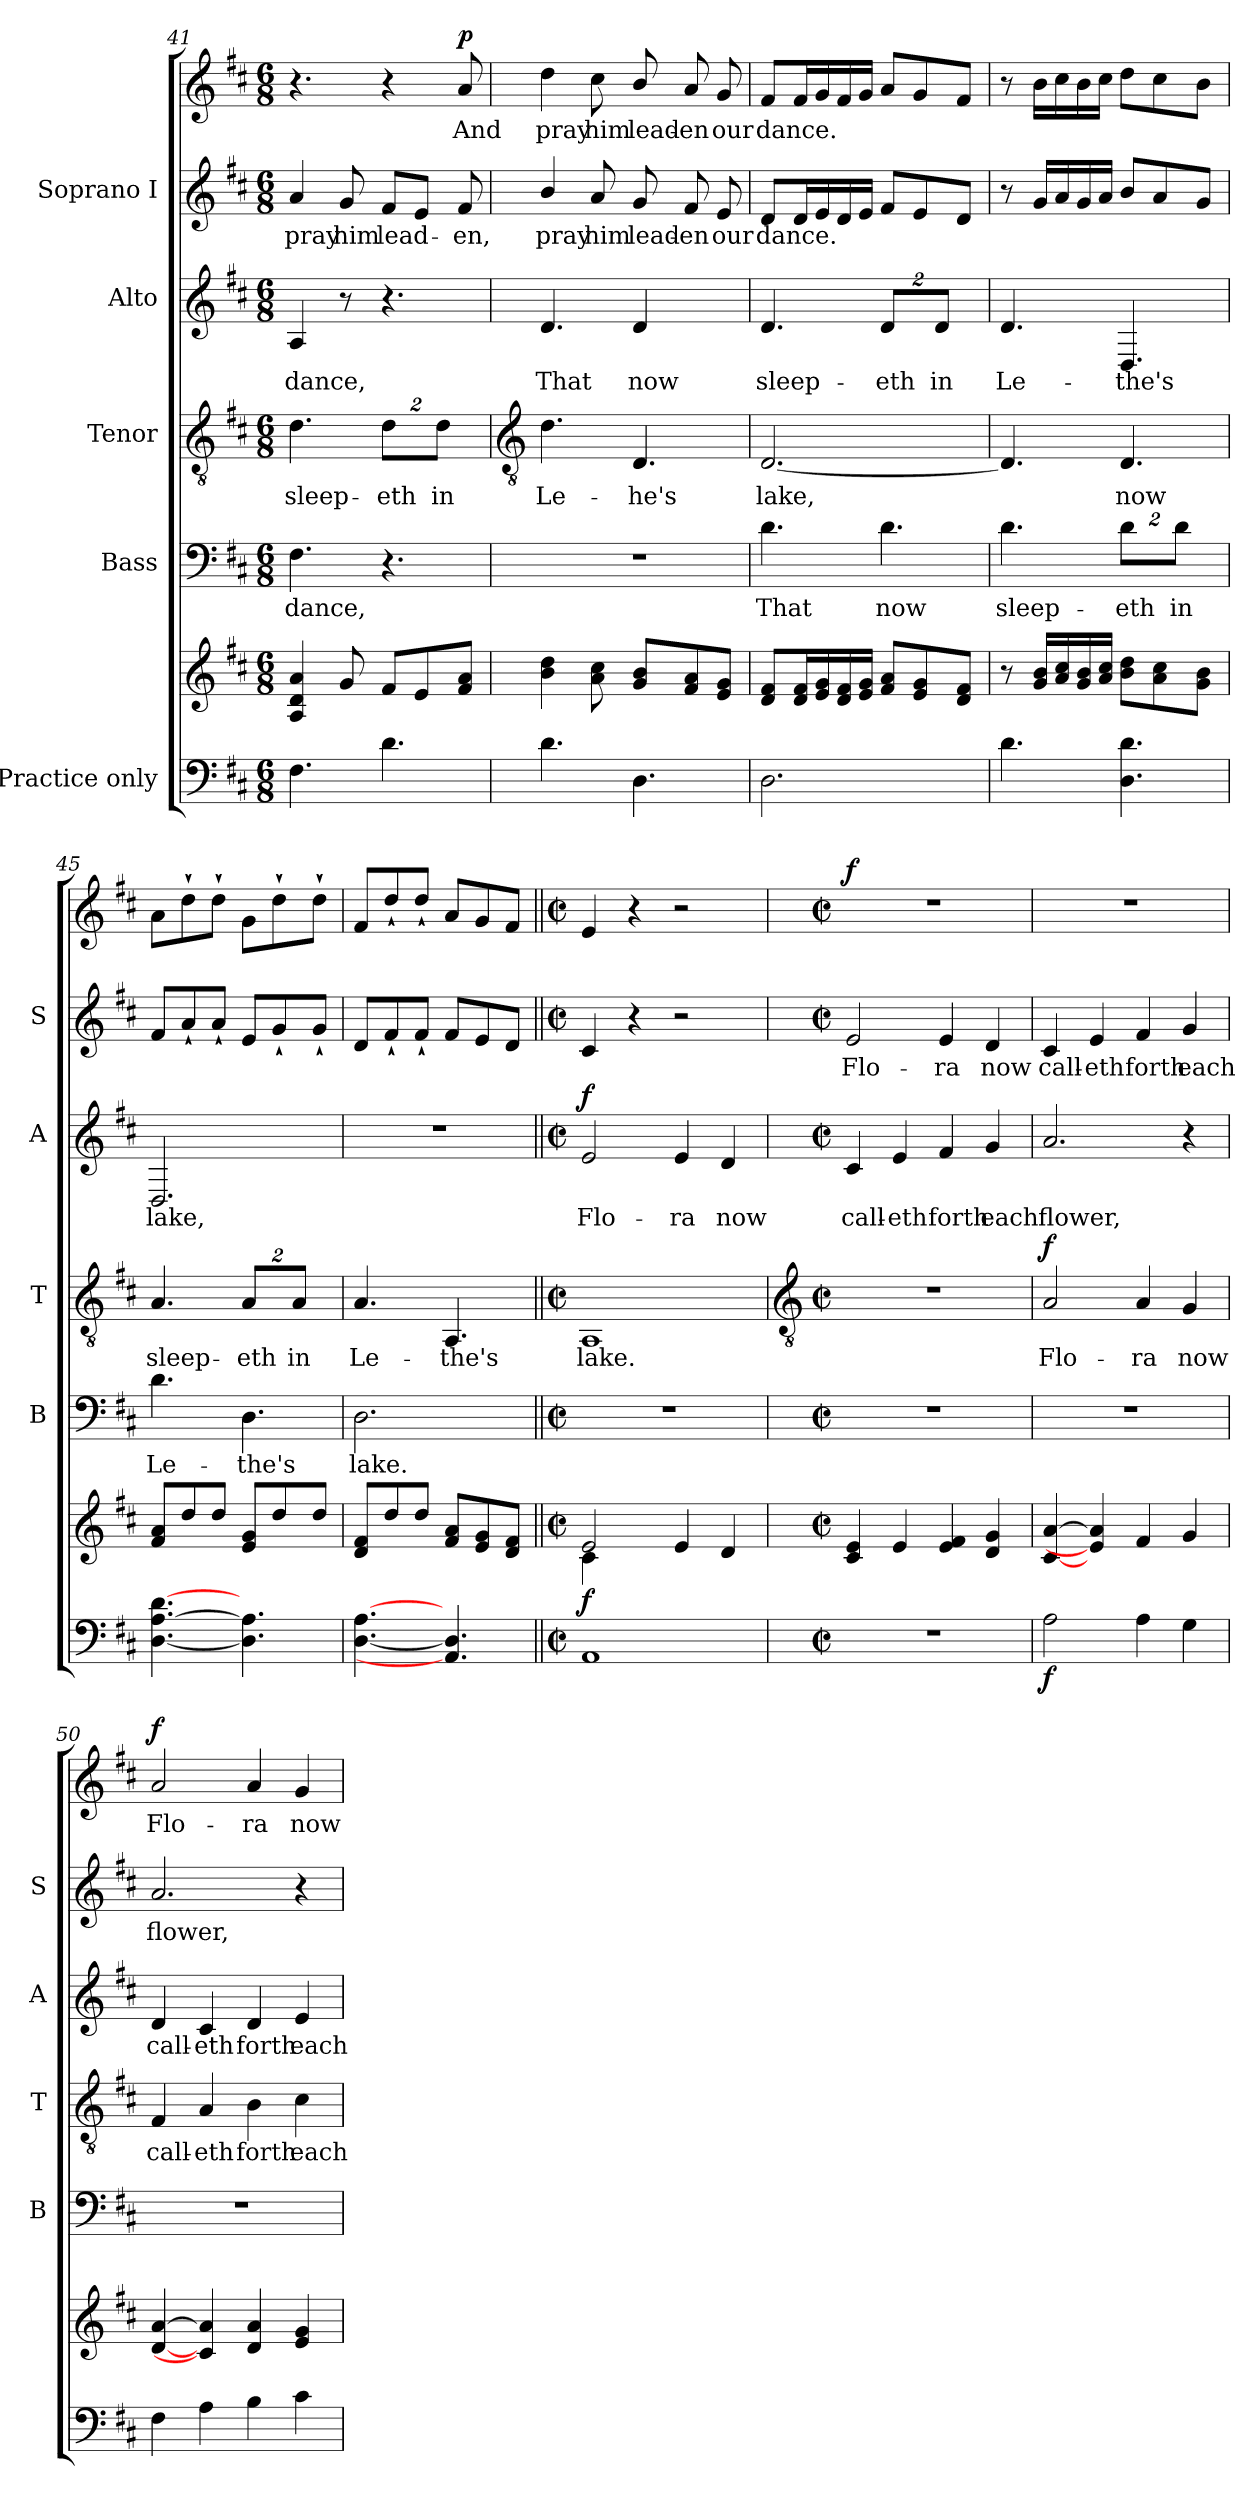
**kern	**kern	**dynam	**kern	**text	**kern	**text	**dynam	**kern	**text	**dynam	**kern	**text	**kern	**text	**dynam
*part5	*part5	*part5	*part4	*part4	*part3	*part3	*part3	*part2	*part2	*part2	*part1	*part1	*part1	*part1	*part1
*staff7	*staff6	*staff6/7	*staff5	*staff5	*staff4	*staff4	*staff4	*staff3	*staff3	*staff3	*staff2	*staff2	*staff1	*staff1	*staff1/2
*I"Practice only	*	*	*I"Bass	*	*I"Tenor	*	*	*I"Alto	*	*	*I"Soprano I	*	*	*	*
*	*	*	*I'B	*	*I'T	*	*	*I'A	*	*	*I'S	*	*	*	*
*clefF4	*clefG2	*	*clefF4	*	*clefGv2	*	*	*clefG2	*	*	*clefG2	*	*clefG2	*	*
*k[f#c#]	*k[f#c#]	*	*k[f#c#]	*	*k[f#c#]	*	*	*k[f#c#]	*	*	*k[f#c#]	*	*k[f#c#]	*	*
*D:	*D:	*	*D:	*	*D:	*	*	*D:	*	*	*D:	*	*D:	*	*
*M6/8	*M6/8	*	*M6/8	*	*M6/8	*	*	*M6/8	*	*	*M6/8	*	*M6/8	*	*
=41	=41	=41	=41	=41	=41	=41	=41	=41	=41	=41	=41	=41	=41	=41	=41
!	!	!	!	!LO:LY:b	!	!LO:LY:b	!	!	!LO:LY:b	!	!	!LO:LY:b	!	!	!
4.F#	4A 4d 4a	.	4.F#	dance,	4.d	sleep-	.	4A	dance,	.	4a	pray	4.r	.	.
!	!	!	!	!	!	!	!	!	!	!	!	!LO:LY:b	!	!	!
.	8g	.	.	.	.	.	.	8r	.	.	8g	him	.	.	.
!	!	!	!	!	!	!LO:LY:b	!	!	!	!	!	!LO:LY:b	!	!	!
4.d	8f#L	.	4.r	.	16%3d\L	-eth	.	4.r	.	.	8f#L	lead-	4r	.	.
.	8e	.	.	.	.	.	.	.	.	.	8eJ	.	.	.	.
!	!	!	!	!	!	!LO:LY:b	!	!	!	!	!	!	!	!	!
.	.	.	.	.	16%3d\J	in	.	.	.	.	.	.	.	.	.
!	!	!	!	!	!	!	!	!	!	!	!	!LO:LY:b	!	!LO:LY:b	!LO:DY:b
.	8f# 8aJ	.	.	.	.	.	.	.	.	.	8f#	en,	8a	And	p
!!LO:LB:g=z
=42	=42	=42	=42	=42	=42	=42	=42	=42	=42	=42	=42	=42	=42	=42	=42
*	*	*	*	*	*clefGv2	*	*	*	*	*	*	*	*	*	*
*	*^	*	*	*	*	*	*	*	*	*	*	*	*	*	*
!	!	!	!	!LO:N:vis=1	!	!	!LO:LY:b	!	!	!LO:LY:b	!	!	!LO:LY:b	!	!LO:LY:b	!
4.d	4b\ 4dd\	2ryy	.	2.r	.	4.d	Le-	.	4.d	That	.	4b/	pray	4dd	pray	.
!	!	!	!	!	!	!	!	!	!	!	!	!	!LO:LY:b	!	!LO:LY:b	!
.	8a 8cc#	.	.	.	.	.	.	.	.	.	.	8a	him	8cc#	him	.
!	!	!	!	!	!	!	!LO:LY:b	!	!	!LO:LY:b	!	!	!LO:LY:b	!	!LO:LY:b	!
4.D	8g 8bL	.	.	.	.	4.D	-he's	.	4d	now	.	8g	lead-	8b/	lead-	.
!	!	!	!	!	!	!	!	!	!	!	!	!	!LO:LY:b	!	!LO:LY:b	!
.	8f# 8a	8ryy	.	.	.	.	.	.	.	.	.	8f#	-en	8a	-en	.
!	!	!	!	!	!	!	!	!	!	!	!	!	!LO:LY:b	!	!LO:LY:b	!
.	8e 8gJ	8ryy	.	.	.	.	.	.	8ryy	.	.	8e	our	8g	our	.
=43	=43	=43	=43	=43	=43	=43	=43	=43	=43	=43	=43	=43	=43	=43	=43	=43
!	!	!	!	!	!LO:LY:b	!	!LO:LY:b	!	!	!LO:LY:b	!	!	!LO:LY:b	!	!LO:LY:b	!
2.D	8d 8f#L	4ryy	.	4.d	That	[2.D	lake,	.	4.d	sleep-	.	8dL	dance.	8f#L	dance.	.
.	16d 16f#L	.	.	.	.	.	.	.	.	.	.	16dL	.	16f#L	.	.
.	16e 16g	.	.	.	.	.	.	.	.	.	.	16e	.	16g	.	.
.	16d 16f#	16ryy	.	.	.	.	.	.	.	.	.	16d	.	16f#	.	.
.	16e 16gJJ	4ryy	.	.	.	.	.	.	.	.	.	16eJJ	.	16gJJ	.	.
!	!	!	!	!	!LO:LY:b	!	!	!	!	!LO:LY:b	!	!	!	!	!	!
.	8f# 8aL	.	.	4.d	now	.	.	.	16%3d/L	-eth	.	8f#L	.	8aL	.	.
.	8e 8g	.	.	.	.	.	.	.	.	.	.	8e	.	8g	.	.
!	!	!	!	!	!	!	!	!	!	!LO:LY:b	!	!	!	!	!	!
.	.	16ryy	.	.	.	.	.	.	16%3d/J	in	.	.	.	.	.	.
.	8d 8f#J	8ryy	.	.	.	.	.	.	.	.	.	8dJ	.	8f#J	.	.
=44	=44	=44	=44	=44	=44	=44	=44	=44	=44	=44	=44	=44	=44	=44	=44	=44
!	!	!	!	!	!LO:LY:b	!	!	!	!	!LO:LY:b	!	!	!	!	!	!
4.d	8r	4ryy	.	4.d	sleep-	4.D]	.	.	4.d	Le-	.	8r	.	8r	.	.
.	16g 16bLL	.	.	.	.	.	.	.	.	.	.	16gLL	.	16bLL	.	.
.	16a 16cc#	.	.	.	.	.	.	.	.	.	.	16a	.	16cc#	.	.
.	16g 16b	16ryy	.	.	.	.	.	.	.	.	.	16g	.	16b	.	.
.	16a 16cc#JJ	4ryy	.	.	.	.	.	.	.	.	.	16aJJ	.	16cc#JJ	.	.
!	!	!	!	!	!LO:LY:b	!	!LO:LY:b	!	!	!LO:LY:b	!	!	!	!	!	!
4.D 4.d	8b 8ddL	.	.	16%3d\L	-eth	4.D	now	.	4.D	-the's	.	8bL	.	8ddL	.	.
.	8a 8cc#	.	.	.	.	.	.	.	.	.	.	8a	.	8cc#	.	.
!	!	!	!	!	!LO:LY:b	!	!	!	!	!	!	!	!	!	!	!
.	.	16ryy	.	16%3d\J	in	.	.	.	.	.	.	.	.	.	.	.
.	8g 8bJ	8ryy	.	.	.	.	.	.	.	.	.	8gJ	.	8bJ	.	.
=45	=45	=45	=45	=45	=45	=45	=45	=45	=45	=45	=45	=45	=45	=45	=45	=45
!	!	!	!	!	!LO:LY:b	!	!LO:LY:b	!	!	!LO:LY:b	!	!	!	!	!	!
[4.D [4.A [4.d	8f# 8aL	2ryy	.	4.d	Le-	4.A	sleep-	.	2.D	lake,	.	8f#L	.	8aL	.	.
.	8dd	.	.	.	.	.	.	.	.	.	.	8a`	.	8dd`	.	.
.	8ddJ	.	.	.	.	.	.	.	.	.	.	8a`J	.	8dd`J	.	.
!	!	!	!	!	!LO:LY:b	!	!LO:LY:b	!	!	!	!	!	!	!	!	!
4.D] 4.A]	8e 8gL	.	.	4.D	-the's	16%3A/L	-eth	.	.	.	.	8eL	.	8gL	.	.
.	8dd	8ryy	.	.	.	.	.	.	.	.	.	8g`	.	8dd`	.	.
!	!	!	!	!	!	!	!LO:LY:b	!	!	!	!	!	!	!	!	!
.	.	.	.	.	.	16%3A/J	in	.	.	.	.	.	.	.	.	.
.	8ddJ	8ryy	.	.	.	.	.	.	.	.	.	8g`J	.	8dd`J	.	.
=46	=46	=46	=46	=46	=46	=46	=46	=46	=46	=46	=46	=46	=46	=46	=46	=46
!	!	!	!	!	!LO:LY:b	!	!LO:LY:b	!	!LO:N:vis=1	!	!	!	!	!	!	!
[4.D [4.A	8d 8f#L	2.ryy	.	2.D	lake.	4.A	Le-	.	2.r	.	.	8dL	.	8f#L	.	.
.	8dd	.	.	.	.	.	.	.	.	.	.	8f#`	.	8dd`	.	.
.	8ddJ	.	.	.	.	.	.	.	.	.	.	8f#`J	.	8dd`J	.	.
!	!	!	!	!	!	!	!LO:LY:b	!	!	!	!	!	!	!	!	!
4.AA] 4.D]	8f# 8aL	.	.	.	.	4.AA	-the's	.	.	.	.	8f#L	.	8aL	.	.
.	8e 8g	.	.	.	.	.	.	.	.	.	.	8e	.	8g	.	.
.	8d 8f#J	.	.	.	.	.	.	.	.	.	.	8dJ	.	8f#J	.	.
=47||	=47||	=47||	=47||	=47||	=47||	=47||	=47||	=47||	=47||	=47||	=47||	=47||	=47||	=47||	=47||	=47||
*M2/2	*M2/2	*	*	*M2/2	*	*M2/2	*	*	*M2/2	*	*	*M2/2	*	*M2/2	*	*
*met(c|)	*met(c|)	*	*	*met(c|)	*	*met(c|)	*	*	*met(c|)	*	*	*met(c|)	*	*met(c|)	*	*
*	*MM126	*	*	*	*	*	*	*	*	*	*	*	*	*	*	*
!	!	!	!LO:DY:b	!	!	!	!LO:LY:b	!	!	!LO:LY:b	!LO:DY:b	!	!	!	!	!
1AA	2e	4c#\	f	1r	.	1AA	lake.	.	2e	Flo-	f	4c#	.	4e	.	.
.	.	2.ryy	.	.	.	.	.	.	.	.	.	4r	.	4r	.	.
!	!	!	!	!	!	!	!	!	!	!LO:LY:b	!	!	!	!	!	!
.	4e	.	.	.	.	.	.	.	4e	-ra	.	2r	.	2r	.	.
!	!	!	!	!	!	!	!	!	!	!LO:LY:b	!	!	!	!	!	!
.	4d	.	.	.	.	.	.	.	4d	now	.	.	.	.	.	.
*	*v	*v	*	*	*	*	*	*	*	*	*	*	*	*	*	*
!!LO:LB:g=z
=48	=48	=48	=48	=48	=48	=48	=48	=48	=48	=48	=48	=48	=48	=48	=48
*	*	*	*	*	*clefGv2	*	*	*	*	*	*	*	*	*	*
*M2/2	*M2/2	*	*M2/2	*	*M2/2	*	*	*M2/2	*	*	*M2/2	*	*M2/2	*	*
*met(c|)	*met(c|)	*	*met(c|)	*	*met(c|)	*	*	*met(c|)	*	*	*met(c|)	*	*met(c|)	*	*
!	!	!	!	!	!	!	!	!	!LO:LY:b	!	!	!LO:LY:b	!	!	!LO:DY:b=2
1r	4c# 4e	.	1r	.	1r	.	.	4c#	call-	.	2e	Flo-	1r	.	f
!	!	!	!	!	!	!	!	!	!LO:LY:b	!	!	!	!	!	!
.	4e	.	.	.	.	.	.	4e	-eth	.	.	.	.	.	.
!	!	!	!	!	!	!	!	!	!LO:LY:b	!	!	!LO:LY:b	!	!	!
.	4e 4f#	.	.	.	.	.	.	4f#	forth	.	4e	-ra	.	.	.
!	!	!	!	!	!	!	!	!	!LO:LY:b	!	!	!LO:LY:b	!	!	!
.	4d 4g	.	.	.	.	.	.	4g	each	.	4d	now	.	.	.
=49	=49	=49	=49	=49	=49	=49	=49	=49	=49	=49	=49	=49	=49	=49	=49
!	!	!LO:DY:b=2	!	!	!	!LO:LY:b	!LO:DY:b	!	!LO:LY:b	!	!	!LO:LY:b	!	!	!
2A	[4c# [4a	f	1r	.	2A	Flo-	f	2.a	flower,	.	4c#	call-	1r	.	.
!	!	!	!	!	!	!	!	!	!	!	!	!LO:LY:b	!	!	!
.	4e] 4a]	.	.	.	.	.	.	.	.	.	4e	-eth	.	.	.
!	!	!	!	!	!	!LO:LY:b	!	!	!	!	!	!LO:LY:b	!	!	!
4A	4f#	.	.	.	4A	-ra	.	.	.	.	4f#	forth	.	.	.
!	!	!	!	!	!	!LO:LY:b	!	!	!	!	!	!LO:LY:b	!	!	!
4G	4g	.	.	.	4G	now	.	4r	.	.	4g	each	.	.	.
=50	=50	=50	=50	=50	=50	=50	=50	=50	=50	=50	=50	=50	=50	=50	=50
!	!	!	!	!	!	!LO:LY:b	!	!	!LO:LY:b	!	!	!LO:LY:b	!	!LO:LY:b	!LO:DY:b
4F#	[4d [4a	.	1r	.	4F#	call-	.	4d	call-	.	2.a	flower,	2a	Flo-	f
!	!	!	!	!	!	!LO:LY:b	!	!	!LO:LY:b	!	!	!	!	!	!
4A	4c#] 4a]	.	.	.	4A	-eth	.	4c#	-eth	.	.	.	.	.	.
!	!	!	!	!	!	!LO:LY:b	!	!	!LO:LY:b	!	!	!	!	!LO:LY:b	!
4B	4d 4a	.	.	.	4B	forth	.	4d	forth	.	.	.	4a	-ra	.
!	!	!	!	!	!	!LO:LY:b	!	!	!LO:LY:b	!	!	!	!	!LO:LY:b	!
4c#	4e 4g	.	.	.	4c#	each	.	4e	each	.	4r	.	4g	now	.
=	=	=	=	=	=	=	=	=	=	=	=	=	=	=	=
*-	*-	*-	*-	*-	*-	*-	*-	*-	*-	*-	*-	*-	*-	*-	*-
